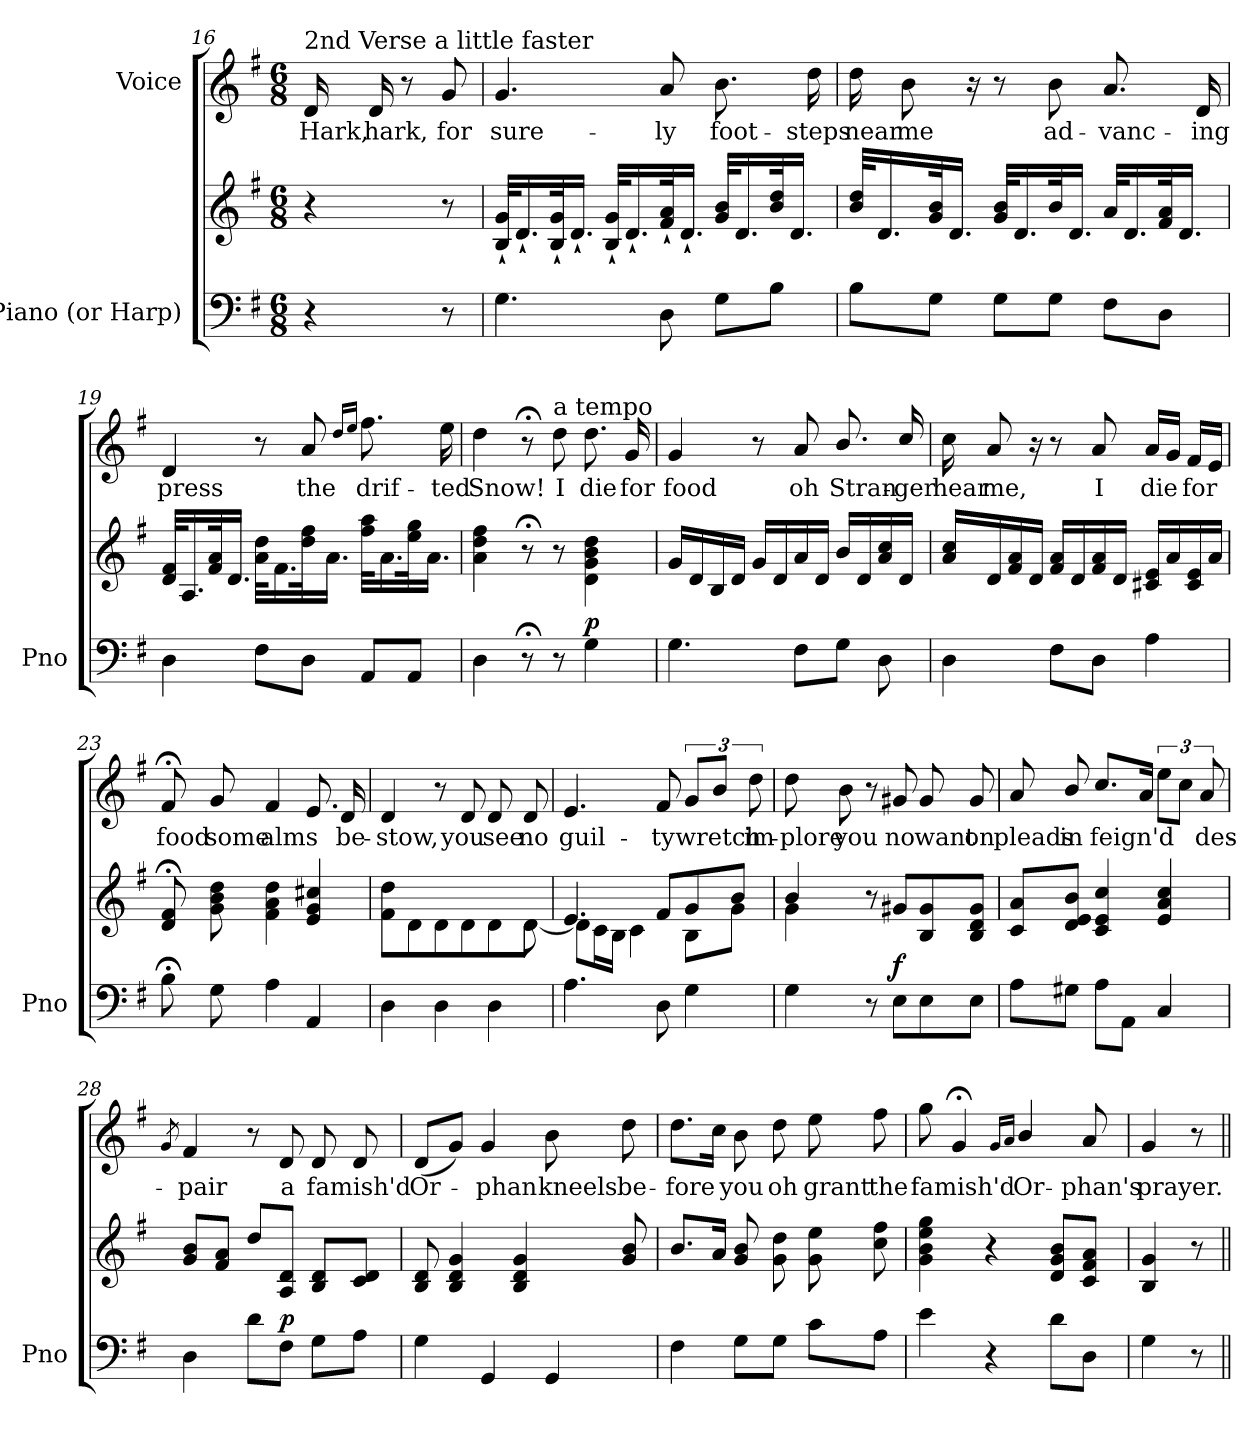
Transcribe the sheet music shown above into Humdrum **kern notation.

**kern	**kern	**dynam	**kern	**text
*part2	*part2	*part2	*part1	*part1
*staff3	*staff2	*staff2/3	*staff1	*staff1
*I"Piano (or Harp)	*	*	*I"Voice	*
*I'Pno	*	*	*	*
!!LO:PB:g=z
*clefF4	*clefG2	*	*clefG2	*
*k[f#]	*k[f#]	*	*k[f#]	*
*M6/8	*M6/8	*	*M6/8	*
=16X1	=16X1	=16X1	=16X1	=16X1
!	!	!	!LO:TX:a:t=2nd Verse  a little faster	!
!	!	!	!	!LO:LY:b
4r	4r	.	16d/	Hark,
!	!	!	!	!LO:LY:b
.	.	.	16d/	hark,
.	.	.	8r	.
!	!	!	!	!LO:LY:b
8r	8r	.	8g/	for
=17	=17	=17	=17	=17
!	!	!	!	!LO:LY:b
4.G\	32B/` 32g/`KLL	.	4.g/	sure-
.	16.d`/	.	.	.
.	32B/` 32g/`K	.	.	.
.	16.d`/JJ	.	.	.
.	32B/` 32g/`KLL	.	.	.
.	16.d`/	.	.	.
!	!	!	!	!LO:LY:b
8D\	32f#/` 32a/`K	.	8a/	-ly
.	16.d`/JJ	.	.	.
!	!	!	!	!LO:LY:b
8G\L	32g/ 32b/KLL	.	8.b\	foot-
.	16.d/	.	.	.
8B\J	32b/ 32dd/K	.	.	.
.	16.d/JJ	.	.	.
!	!	!	!	!LO:LY:b
.	.	.	16dd\	-steps
=18	=18	=18	=18	=18
!	!	!	!	!LO:LY:b
8B\L	32b/ 32dd/KLL	.	16dd\	near
.	16.d/	.	.	.
!	!	!	!	!LO:LY:b
.	.	.	8b\	me
8G\J	32g/ 32b/K	.	.	.
.	16.d/JJ	.	.	.
.	.	.	16r	.
8G\L	32g/ 32b/KLL	.	8r	.
.	16.d/	.	.	.
!	!	!	!	!LO:LY:b
8G\J	32b/K	.	8b\	ad-
.	16.d/JJ	.	.	.
!	!	!	!	!LO:LY:b
8F#\L	32a/KLL	.	8.a/	-vanc-
.	16.d/	.	.	.
8D\J	32f#/ 32a/K	.	.	.
.	16.d/JJ	.	.	.
!	!	!	!	!LO:LY:b
.	.	.	16d/	-ing
!!LO:LB:g=z
=19	=19	=19	=19	=19
!	!	!	!	!LO:LY:b
4D\	32d/ 32f#/KLL	.	4d/	press
.	16.A/	.	.	.
.	32f#/ 32a/K	.	.	.
.	16.d/JJ	.	.	.
8F#\L	32a\ 32dd\KLL	.	8r	.
.	16.f#\	.	.	.
!	!	!	!	!LO:LY:b
8D\J	32dd\ 32ff#\K	.	8a/	the
.	16.a\JJ	.	.	.
.	.	.	16qdd/LL	.
.	.	.	16qee/JJ	.
!	!	!	!	!LO:LY:b
8AA/L	32ff#\ 32aa\KLL	.	8.ff#\	drif-
.	16.a\	.	.	.
8AA/J	32ee\ 32gg\K	.	.	.
.	16.a\JJ	.	.	.
!	!	!	!	!LO:LY:b
.	.	.	16ee\	-ted
!!LO:LB:g=z
=20	=20	=20	=20	=20
!	!	!	!	!LO:LY:b
4D\	4a\ 4dd\ 4ff#\	.	4dd\	Snow!
8r;<	8r;<	.	8r;<	.
!	!	!	!LO:TX:a:t=a tempo	!
!	!	!	!	!LO:LY:b
8r	8r	.	8dd\	I
!	!	!LO:DY:a=2	!	!LO:LY:b
4G\	4d\ 4g\ 4b\ 4dd\	p	8.dd\	die
!	!	!	!	!LO:LY:b
.	.	.	16g/	for
=21	=21	=21	=21	=21
!	!	!	!	!LO:LY:b
4.G\	16g/LL	.	4g/	food
.	16d/	.	.	.
.	16B/	.	.	.
.	16d/JJ	.	.	.
.	16g/LL	.	8r	.
.	16d/	.	.	.
!	!	!	!	!LO:LY:b
8F#\L	16a/	.	8a/	oh
.	16d/JJ	.	.	.
!	!	!	!	!LO:LY:b
8G\J	16b/LL	.	8.b/	Stran-
.	16d/	.	.	.
8D\	16a/ 16cc/	.	.	.
!	!	!	!	!LO:LY:b
.	16d/JJ	.	16cc/	-ger
=22	=22	=22	=22	=22
!	!	!	!	!LO:LY:b
4D\	16a/ 16cc/LL	.	16cc\	hear
!	!	!	!	!LO:LY:b
.	16d/	.	8a/	me,
.	16f#/ 16a/	.	.	.
.	16d/JJ	.	16r	.
8F#\L	16f#/ 16a/LL	.	8r	.
.	16d/	.	.	.
!	!	!	!	!LO:LY:b
8D\J	16f#/ 16a/	.	8a/	I
.	16d/JJ	.	.	.
!	!	!	!	!LO:LY:b
4A\	16c#X/ 16e/LL	.	16a/LL	die
.	16a/	.	16g/JJ	.
!	!	!	!	!LO:LY:b
.	16c#/ 16e/	.	16f#/LL	for
.	16a/JJ	.	16e/JJ	.
!!LO:LB:g=z
=23	=23	=23	=23	=23
!	!	!	!	!LO:LY:b
8B;<\	8d/;< 8f#/;<	.	8f#;</	food
!	!	!	!	!LO:LY:b
8G\	8g\ 8b\ 8dd\	.	8g/	some
!	!	!	!	!LO:LY:b
4A\	4f#\ 4a\ 4dd\	.	4f#/	alms
4AA/	4e/ 4g/ 4cc#X/	.	8.e/	.
!	!	!	!	!LO:LY:b
.	.	.	16d/	be-
!!LO:PB:g=z
=24	=24	=24	=24	=24
*	*^	*	*	*
!	!	!	!	!	!LO:LY:b
4D\	8f#\ 8dd\L	8ryy	.	4d/	-stow,
*	*v	*v	*	*	*
.	8d\	.	.	.
4D\	8d\	.	8r	.
!	!	!	!	!LO:LY:b
.	8d\	.	8d/	you
!	!	!	!	!LO:LY:b
4D\	8d\	.	8d/	see
*	*^	*	*	*
!	!	!	!	!	!LO:LY:b
.	8d\J	[<8d	.	8d/	no
=25	=25	=25	=25	=25	=25
!	!	!	!	!	!LO:LY:b
4.A\	4.e/	8d\L]	.	4.e/	guil-
.	.	16c\L	.	.	.
.	.	16B\JJ	.	.	.
.	.	4c\	.	.	.
!	!	!	!	!	!LO:LY:b
8D\	8f#/L	.	.	8f#/	-ty
!	!	!	!	!	!LO:LY:b
4G\	8g/	8B\L	.	12g/L	-wretch
.	.	.	.	12b/J	.
.	8b/J	8g\J	.	.	.
!	!	!	!	!	!LO:LY:b
.	.	.	.	12dd\	im-
=26	=26	=26	=26	=26	=26
!	!	!	!	!	!LO:LY:b
4G\	4b/	4g\	.	8dd\	-plore
!	!	!	!	!	!LO:LY:b
.	.	.	.	8b\	you
8r	8r	2ryy	.	8r	.
!	!	!	!LO:DY:a=2	!	!LO:LY:b
8E\L	8g#X/L	.	f	8g#X/	no
!	!	!	!	!	!LO:LY:b
8E\	8B/ 8g#/	.	.	8g#/	want
!	!	!	!	!	!LO:LY:b
8E\J	8B/ 8d/ 8g#/J	.	.	8g#/	on
*	*v	*v	*	*	*
=27	=27	=27	=27	=27
!	!	!	!	!LO:LY:b
8A\L	8c/ 8a/L	.	8a/	pleads
!	!	!	!	!LO:LY:b
8G#X\J	8d/ 8e/ 8b/J	.	8b/	in
!	!	!	!	!LO:LY:b
8A\L	4c/ 4e/ 4cc/	.	8.cc/L	feign'd
8AA\J	.	.	.	.
.	.	.	16a/Jk	.
4C/	4e/ 4a/ 4cc/	.	12ee\L	.
.	.	.	12cc\J	.
!	!	!	!	!LO:LY:b
.	.	.	12a/	des-
!!LO:LB:g=z
=28	=28	=28	=28	=28
.	.	.	8qg/	.
!	!	!	!	!LO:LY:b
4D\	8g/ 8b/L	.	4f#/	-pair
.	8f#/ 8a/J	.	.	.
8d\L	8dd/L	.	8r	.
!	!	!LO:DY:a=2	!	!LO:LY:b
8F#\J	8A/ 8d/J	p	8d/	a
!	!	!	!	!LO:LY:b
8G\L	8B/ 8d/L	.	8d/	-famish'd
8A\J	8c/ 8d/J	.	8d/	.
=29	=29	=29	=29	=29
!	!	!	!	!LO:LY:b
4G\	8B/ 8d/	.	(8d/L	-Or-
.	4B/ 4d/ 4g/	.	8g/J)	.
!	!	!	!	!LO:LY:b
4GG/	.	.	4g/	-phan
.	4B/ 4d/ 4g/	.	.	.
!	!	!	!	!LO:LY:b
4GG/	.	.	8b\	kneels
!	!	!	!	!LO:LY:b
.	8g/ 8b/	.	8dd\	be-
=30	=30	=30	=30	=30
!	!	!	!	!LO:LY:b
4F#\	8.b/L	.	8.dd\L	-fore
.	16a/Jk	.	16cc\Jk	.
!	!	!	!	!LO:LY:b
8G\L	8g/ 8b/	.	8b\	you
!	!	!	!	!LO:LY:b
8G\J	8g\ 8dd\	.	8dd\	oh
!	!	!	!	!LO:LY:b
8c\L	8g\ 8ee\	.	8ee\	grant
!	!	!	!	!LO:LY:b
8A\J	8cc\ 8ff#\	.	8ff#\	the
=31	=31	=31	=31	=31
!	!	!	!	!LO:LY:b
4e\	4g\ 4b\ 4ee\ 4gg\	.	8gg\	famish'd
.	.	.	4g;</	.
4r	4r	.	.	.
.	.	.	16qg/LL	.
.	.	.	16qa/JJ	.
!	!	!	!	!LO:LY:b
.	.	.	4b/	Or-
8d\L	8d/ 8g/ 8b/L	.	.	.
!	!	!	!	!LO:LY:b
8D\J	8c/ 8f#/ 8a/J	.	8a/	-phan's
=32	=32	=32	=32	=32
!	!	!	!	!LO:LY:b
4G\	4B/ 4g/	.	4g/	prayer.
8r	8r	.	8r	.
=||	=||	=||	=||	=||
*-	*-	*-	*-	*-
